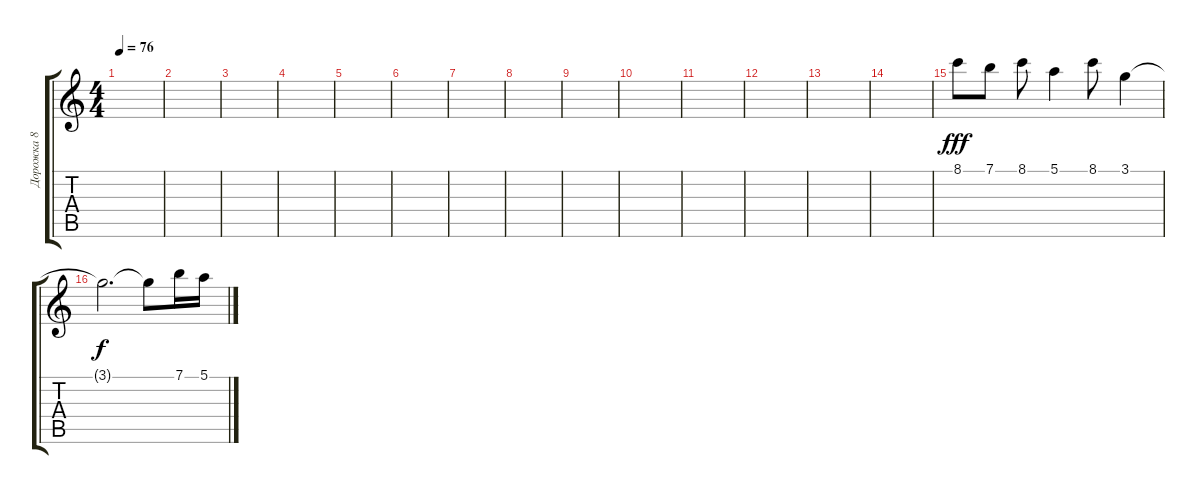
\track ("Дорожка 8" "Дорожка 8") {instrument distortionguitar}
\staff {score tabs}
\tuning (E4 B3 G3 D3 A2 E2) {hide}
\ts (4 4)
\tempo 76
\clef g2
\ks c
|
|
|
|
|
|
|
|
|
|
|
|
|
|
8.1.8{dy fff volume 12} 7.1.8 8.1.8 5.1.4 8.1.8 3.1.4 |
3.1{t}.2{d dy f} 3.1{t}.8 7.1.16 5.1.16
